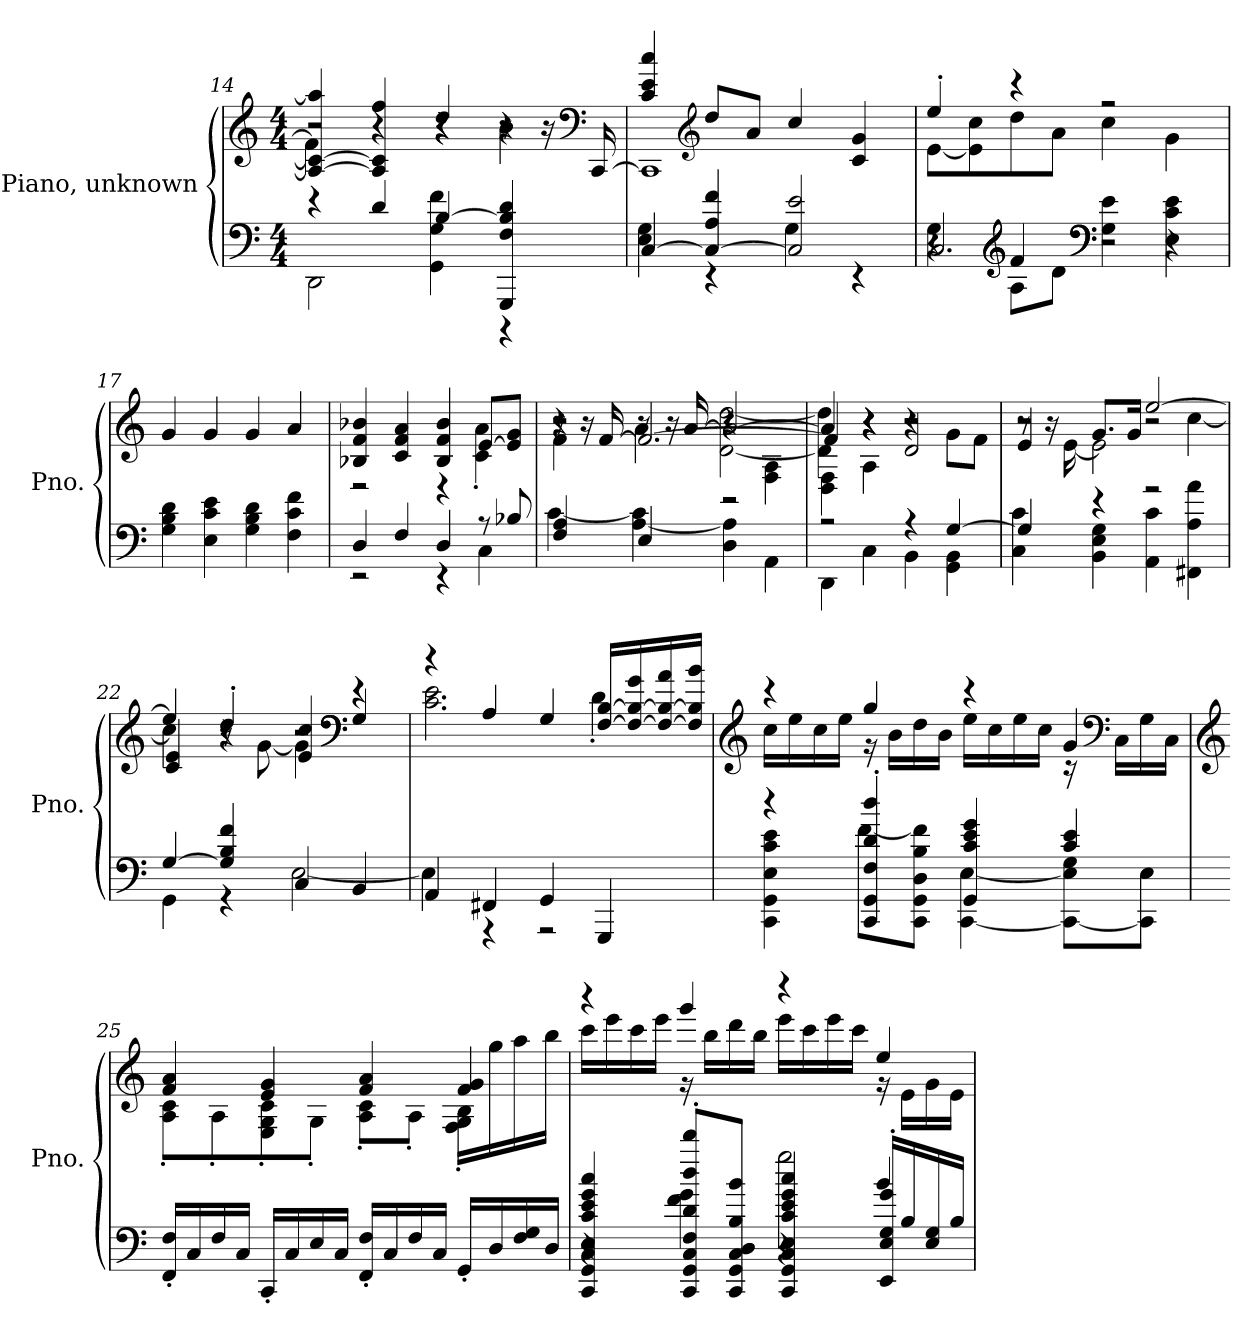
**kern	**kern
*part1	*part1
*staff2	*staff1
*I"Piano, unknown	*
*I'Pno.	*
*clefF4	*clefG2
*k[]	*k[]
*M4/4	*M4/4
=14	=14
*^	*^
*	*	*	*^
4r	2DD\	4A/_ 4c/_ 4aa/]	4f\]	2r
4d/	.	4A/] 4c/] 4ff/	4r	.
[4B/	4GG\ 4G\ 4f\	4dd/	4r	4r
4GGG/ 4F/ 4B/] 4d/	4r	4r	4b\	8r
.	.	.	.	16r
*	*	*clefF4	*	*
.	.	.	.	[16CC/
*	*	*	*v	*v
=15	=15	=15	=15
[4C/	4E\ 4G\	4c/ 4e/ 4cc/	1CC]
*	*	*clefG2	*
4C/_ 4A/ 4f/	4r	8dd/L	.
.	.	8a/J	.
2C/] 2e/	4G\	4cc/	.
.	4r	4c/ 4g/	.
=16	=16	=16	=16
*	*^	*	*
4r	4G\	2.C/	4ee'/	[8e\L
.	.	.	.	8e\] 8cc\
*clefG2	*	*	*	*
4f/	8A\L	.	4r	8dd\
.	8d\J	.	.	8a\J
*clefF4	*	*	*	*
2r	4G\ 4e\	.	2r	4cc\
.	4E\ 4c\ 4e\	4r	.	4g\
*v	*v	*v	*	*
*	*v	*v
=17	=17
4G\ 4B\ 4d\	4g/
4E\ 4c\ 4e\	4g/
4G\ 4B\ 4d\	4g/
4F\ 4c\ 4f\	4a/
!!LO:LB:g=z
=18	=18
*^	*^
4D/	2r	4B-X/ 4f/ 4b-X/	2r
4F/	.	4c/ 4f/ 4a/	.
4D/	4r	4B-/ 4f/ 4b-/	4r
8r	4C\	[8e/L	4c\' 4a\'
8B-X/	.	8e/] 8g/J	.
=19	=19	=19	=19
*	*	*^	*^
4F/ 4A/	[4c\	4r	2r	8r	4f\
.	.	.	.	16r	.
.	.	.	.	[16f/	.
4E/	[4A\ 4c\]	8r	.	2.f/_	4a\
.	.	16r	.	.	.
.	.	[16a/	.	.	.
2r	4D\ 4A\]	2a/_	[2d\ [2dd\	.	4r
.	4AA\	.	.	.	4F\ 4A\
=20	=20	=20	=20	=20	=20
2r	4DD\	4a/]	4d\] 4dd\]	4f/]	4D\ 4F\
.	4C\	4r	4r	4r	4A\
4r	4BB\	2r	2r	2d/	4r
[4G/	4GG\ 4BB\	.	.	.	8g\L
.	.	.	.	.	8f\J
*	*	*	*	*v	*v
=21	=21	=21	=21	=21
4G/]	4C\ 4c\	2r	8r	4e/
.	.	.	16r	.
.	.	.	[16e\	.
4r	4BB\ 4E\ 4G\	.	2e\]	8.g/L
.	.	.	.	16g/Jk
2r	4AA\ 4c\	[2ee/	.	2r
.	4FF#X\ 4A\ 4a\	.	[4cc\	.
!!LO:LB:g=z	!!	!!
=22	=22	=22	=22	=22
[4G/	4GG\	4ee/]	4cc\]	4c/ 4e/
4G/] 4B/ 4f/	4r	4r	8r	4dd'/
.	.	.	[8g\	.
4C/	[2E\	2r	4g\]	4e/ 4cc/
*	*	*clefF4	*	*
4BB/	.	.	4r	4G/
*	*	*	*v	*v
=23	=23	=23	=23
4AA/	4E\]	4r	2.c\ 2.e\
4FF#X/	4r	4A/	.
4GG/	2r	4G/	.
4GGG/	.	[16F/ [16B/LL	4d'\
.	.	16F/_ 16B/_ 16g/	.
.	.	16F/_ 16B/_ 16a/	.
.	.	16F/] 16B/] 16b/JJ	.
=24	=24	=24	=24
*	*	*clefG2	*
4r	4CC\ 4GG\ 4E\ 4c\ 4e\	4r	16cc\LL
.	.	.	16ee\
.	.	.	16cc\
.	.	.	16ee\JJ
4CC/' 4GG/' 4F/' 4d/' 4dd/'	[8f\L	4gg/	16r
.	.	.	16b\LL
.	8CC\ 8GG\ 8D\ 8B\ 8f\]J	.	16dd\
.	.	.	16b\JJ
4GG/ 4c/ 4e/ 4g/	[4CC\ [4E\	4r	16ee\LL
.	.	.	16cc\
.	.	.	16ee\
.	.	.	16cc\JJ
4c/ 4e/	8CC\_ 8E\] 8G\L	4g/	16r
*	*	*clefF4	*
.	.	.	16C\LL
.	8CC\] 8E\J	.	16G\
.	.	.	16C\JJ
*v	*v	*	*
!!LO:PB:g=z	!!
=25	=25	=25
*	*clefG2	*
16FF/' 16F/'LL	4f/ 4a/	8A\' 8c\'L
16C/	.	.
16F/	.	8A'\
16C/JJ	.	.
16CC'/LL	4e/ 4g/	8E\' 8G\' 8c\'
16C/	.	.
16E/	.	8G'\J
16C/JJ	.	.
16FF/' 16F/'LL	4f/ 4a/	8A\' 8c\'L
16C/	.	.
16F/	.	8A'\J
16C/JJ	.	.
16GG'/LL	4f/ 4g/	16F\' 16G\' 16B\'LL
16D/	.	16gg\
16F/ 16G/	.	16aa\
16D/JJ	.	16bb\JJ
=26	=26	=26
*^	*	*
*	*^	*	*
2r	4r	4CC/ 4GG/ 4C/ 4E/ 4c/ 4e/ 4g/ 4cc/	4r	16ccc\LL
.	.	.	.	16eee\
.	.	.	.	16ccc\
.	.	.	.	16eee\JJ
.	4f\ 4g\	8CC/' 8GG/' 8C/' 8F/' 8d/' 8dd/' 8ddd/'L	4ggg/	16r
.	.	.	.	16bb\LL
.	.	8CC/ 8GG/ 8C/ 8D/ 8B/ 8b/J	.	16ddd\
.	.	.	.	16bb\JJ
4r	2gg\	4CC/ 4GG/ 4C/ 4E/ 4c/ 4e/ 4g/ 4cc/	4r	16eee\LL
.	.	.	.	16ccc\
.	.	.	.	16eee\
.	.	.	.	16ccc\JJ
4b/	.	16EE/' 16E/' 16G/' 16g/'LL	4ee/	16r
.	.	16B/	.	16e\LL
.	.	16E/ 16G/	.	16g\
.	.	16B/JJ	.	16e\JJ
*v	*v	*v	*	*
*	*v	*v
=	=
*-	*-
